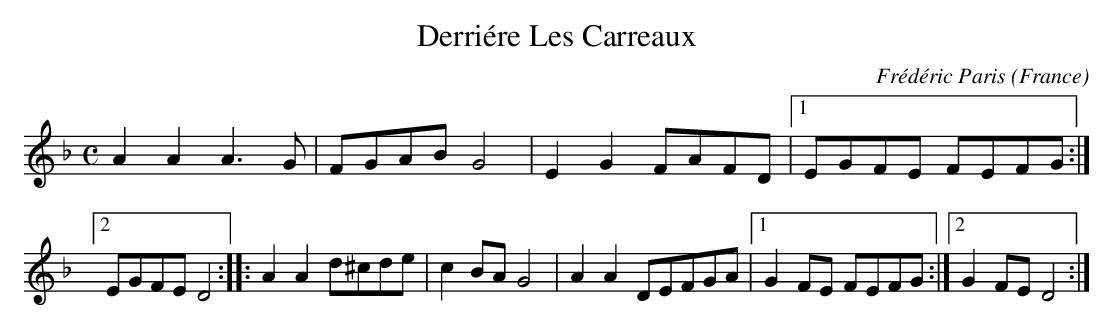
X:1
T:Derri\'ere Les Carreaux
O:France
M:C
C:Fr\'ed\'eric Paris
K:Dm
A2A2 A3G|FGAB G4|E2G2 FAFD\
|1 EGFE FEFG:|2 EGFE D4:|\
|:A2A2 d^cde|c2BA G4|A2A2 DEFGA\
|1 G2FE FEFG:|2 G2FE D4:|
